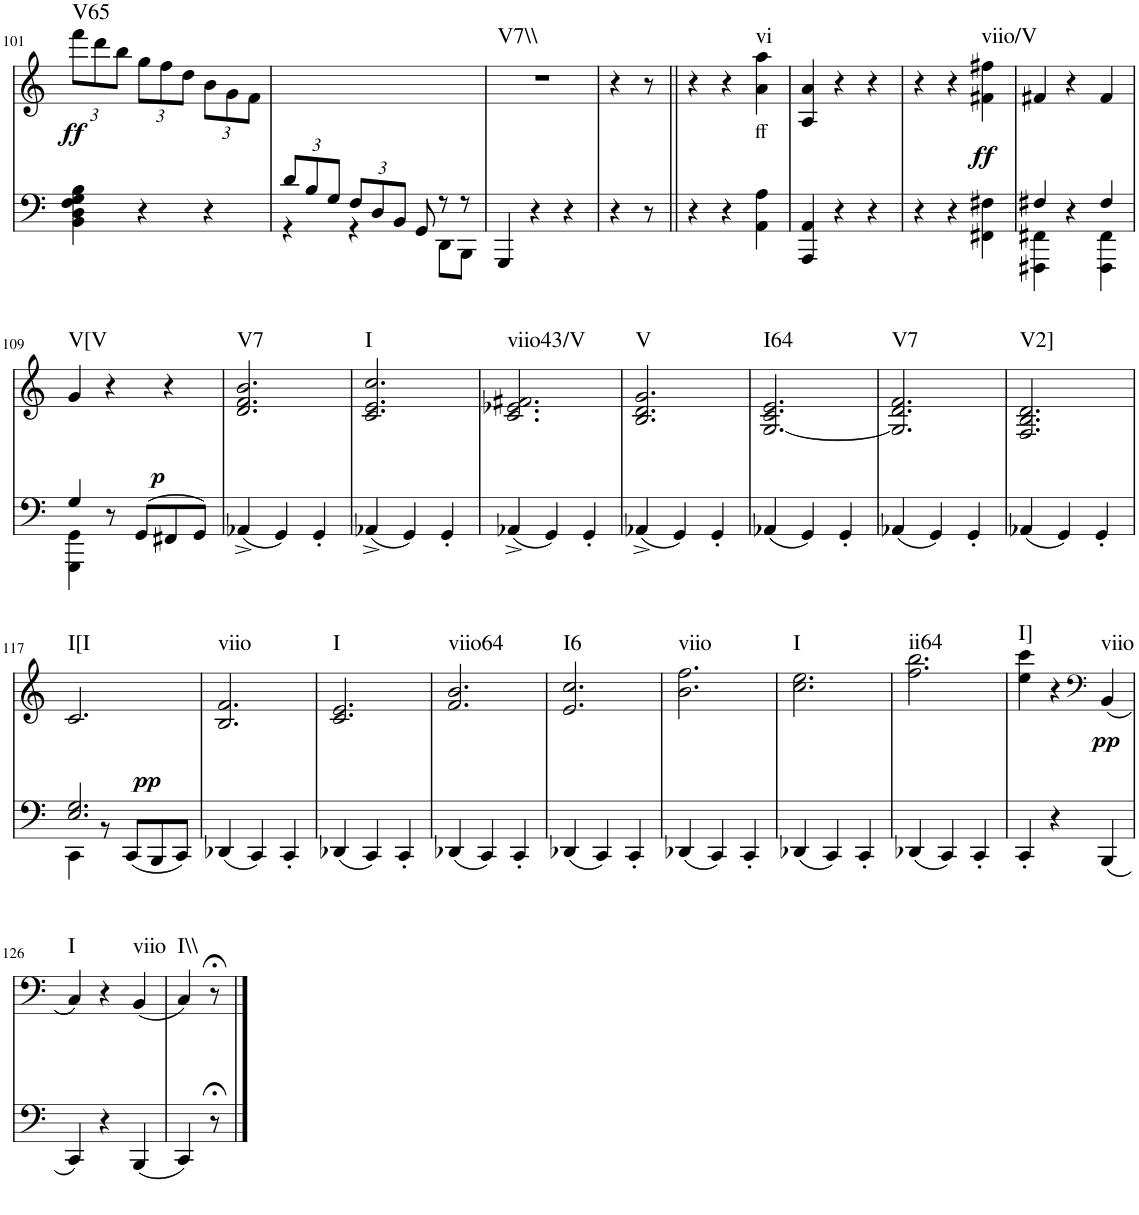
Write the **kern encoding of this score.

**kern	**dynam	**kern	**text	**dynam	**harte
*part2	*part2	*part1	*part1	*part1	*part1
*staff2	*staff2	*staff1	*staff1	*staff1	*
*I"piano	*	*I"piano	*	*	*
*I'Pno	*	*I'Pno	*	*	*
!!LO:PB:g=z
*clefF4	*	*clefG2	*	*	*
*k[]	*	*k[]	*	*	*
*M3/4	*	*M3/4	*	*	*
*	*	*Xbrackettup	*	*	*
=101	=101	=101	=101	=101	=101
!	!	!	!	!LO:DY:b	!LO:H:kt=V65
4BB\ 4D\ 4F\ 4G\ 4B\	.	12fff\L	.	ff	N
.	.	12ddd\	.	.	.
.	.	12bb\J	.	.	.
4r	.	12gg\L	.	.	.
.	.	12ff\	.	.	.
.	.	12dd\J	.	.	.
4r	.	12b\L	.	.	.
.	.	12g\	.	.	.
.	.	12f\J	.	.	.
=102	=102	=102	=102	=102	=102
*Xbrackettup	*	*	*	*	*
*^	*	*	*	*	*
12d/L	4r	.	2.ryy	.	.	.
12B/	.	.	.	.	.	.
12G/J	.	.	.	.	.	.
12F/L	4r	.	.	.	.	.
12D/	.	.	.	.	.	.
12BB/J	.	.	.	.	.	.
*brackettup	*	*	*	*	*	*
12GG/	12ryy	.	.	.	.	.
12r	12DD\L	.	.	.	.	.
12r	12BBB\J	.	.	.	.	.
=103	=103	=103	=103	=103	=103	=103
!	!	!	!	!	!	!LO:H:kt=V7\\
*v	*v	*	*	*	*	*
4GGG/	.	2.r	.	.	N
4r	.	.	.	.	.
4r	.	.	.	.	.
=104	=104	=104	=104	=104	=104
4r	.	4r	.	.	.
8r	.	8r	.	.	.
=105||	=105||	=105||	=105||	=105||	=105||
4r	.	4r	.	.	.
4r	.	4r	.	.	.
!	!	!	!LO:LY:b	!	!LO:H:kt=vi
4AA\ 4A\	.	4a\ 4aa\	ff	.	N
=106	=106	=106	=106	=106	=106
4AAA/ 4AA/	.	4A/ 4a/	.	.	.
4r	.	4r	.	.	.
4r	.	4r	.	.	.
=107	=107	=107	=107	=107	=107
4r	.	4r	.	.	.
4r	.	4r	.	.	.
!	!LO:DY:a	!	!	!	!LO:H:kt=viio/V
4FF#X\ 4F#X\	ff	4f#X\ 4ff#X\	.	.	N
=108	=108	=108	=108	=108	=108
*^	*	*	*	*	*
4F#X/	4FFF#X\ 4FF#X\	.	4f#X/	.	.	.
4r	4ryy	.	4r	.	.	.
4F#/	4FFF#\ 4FF#\	.	4f#/	.	.	.
!!LO:LB:g=z
=109	=109	=109	=109	=109	=109	=109
!	!	!	!	!	!	!LO:H:kt=V[V
4G/	4GGG\ 4GG\	.	4g/	.	.	N
8r	2ryy	.	4r	.	.	.
!	!	!LO:DY:a	!	!	!	!
(>8GG/L	.	p	.	.	.	.
8FF#X/	.	.	4r	.	.	.
8GG/J)	.	.	.	.	.	.
*v	*v	*	*	*	*	*
=110	=110	=110	=110	=110	=110
!	!	!	!	!	!LO:H:kt=V7
(4AA-X^/	.	2.d/ 2.f/ 2.b/	.	.	N
4GG/)	.	.	.	.	.
4GG'/	.	.	.	.	.
=111	=111	=111	=111	=111	=111
!	!	!	!	!	!LO:H:kt=I
(4AA-X^/	.	2.c/ 2.e/ 2.cc/	.	.	N
4GG/)	.	.	.	.	.
4GG'/	.	.	.	.	.
=112	=112	=112	=112	=112	=112
!	!	!	!	!	!LO:H:kt=viio43/V
(4AA-X^/	.	2.c/ 2.e-X/ 2.f#X/	.	.	N
4GG/)	.	.	.	.	.
4GG'/	.	.	.	.	.
=113	=113	=113	=113	=113	=113
!	!	!	!	!	!LO:H:kt=V
(4AA-X^/	.	2.B/ 2.d/ 2.g/	.	.	N
4GG/)	.	.	.	.	.
4GG'/	.	.	.	.	.
=114	=114	=114	=114	=114	=114
!	!	!	!	!	!LO:H:kt=I64
(4AA-X/	.	[2.G/ 2.c/ 2.e/	.	.	N
4GG/)	.	.	.	.	.
4GG'/	.	.	.	.	.
=115	=115	=115	=115	=115	=115
!	!	!	!	!	!LO:H:kt=V7
(4AA-X/	.	2.G/] 2.d/ 2.f/	.	.	N
4GG/)	.	.	.	.	.
4GG'/	.	.	.	.	.
=116	=116	=116	=116	=116	=116
!	!	!	!	!	!LO:H:kt=V2]
(4AA-X/	.	2.F/ 2.B/ 2.d/	.	.	N
4GG/)	.	.	.	.	.
4GG'/	.	.	.	.	.
!!LO:LB:g=z
=117	=117	=117	=117	=117	=117
*^	*	*	*	*	*
!	!	!	!	!	!	!LO:H:kt=I[I
2.E/ 2.G/	4CC\	.	2.c/	.	.	N
.	8r	.	.	.	.	.
!	!	!LO:DY:a	!	!	!	!
.	(8CC/L	pp	.	.	.	.
.	8BBB/	.	.	.	.	.
.	8CC/J)	.	.	.	.	.
=118	=118	=118	=118	=118	=118	=118
!	!	!	!	!	!	!LO:H:kt=viio
*v	*v	*	*	*	*	*
(4DD-X/	.	2.B/ 2.f/	.	.	N
4CC/)	.	.	.	.	.
4CC'/	.	.	.	.	.
=119	=119	=119	=119	=119	=119
!	!	!	!	!	!LO:H:kt=I
(4DD-X/	.	2.c/ 2.e/	.	.	N
4CC/)	.	.	.	.	.
4CC'/	.	.	.	.	.
=120	=120	=120	=120	=120	=120
!	!	!	!	!	!LO:H:kt=viio64
(4DD-X/	.	2.f/ 2.b/	.	.	N
4CC/)	.	.	.	.	.
4CC'/	.	.	.	.	.
=121	=121	=121	=121	=121	=121
!	!	!	!	!	!LO:H:kt=I6
(4DD-X/	.	2.e/ 2.cc/	.	.	N
4CC/)	.	.	.	.	.
4CC'/	.	.	.	.	.
=122	=122	=122	=122	=122	=122
!	!	!	!	!	!LO:H:kt=viio
(4DD-X/	.	2.b\ 2.ff\	.	.	N
4CC/)	.	.	.	.	.
4CC'/	.	.	.	.	.
=123	=123	=123	=123	=123	=123
!	!	!	!	!	!LO:H:kt=I
(4DD-X/	.	2.cc\ 2.ee\	.	.	N
4CC/)	.	.	.	.	.
4CC'/	.	.	.	.	.
=124	=124	=124	=124	=124	=124
!	!	!	!	!	!LO:H:kt=ii64
(4DD-X/	.	2.ff\ 2.bb\	.	.	N
4CC/)	.	.	.	.	.
4CC'/	.	.	.	.	.
=125	=125	=125	=125	=125	=125
!	!	!	!	!	!LO:H:kt=I]
4CC'/	.	4ee\ 4ccc\	.	.	N
4r	.	4r	.	.	.
*	*	*clefF4	*	*	*
!	!	!	!	!LO:DY:b	!LO:H:kt=viio
(4BBB/	.	(4BB/	.	pp	N
!!LO:LB:g=z
=126	=126	=126	=126	=126	=126
!	!	!	!	!	!LO:H:kt=I
4CC/)	.	4C/)	.	.	N
4r	.	4r	.	.	.
!	!	!	!	!	!LO:H:kt=viio
(4BBB/	.	(4BB/	.	.	N
=127	=127	=127	=127	=127	=127
!	!	!	!	!	!LO:H:kt=I\\
4CC/)	.	4C/)	.	.	N
8r;<	.	8r;<	.	.	.
==	==	==	==	==	==
*-	*-	*-	*-	*-	*-
